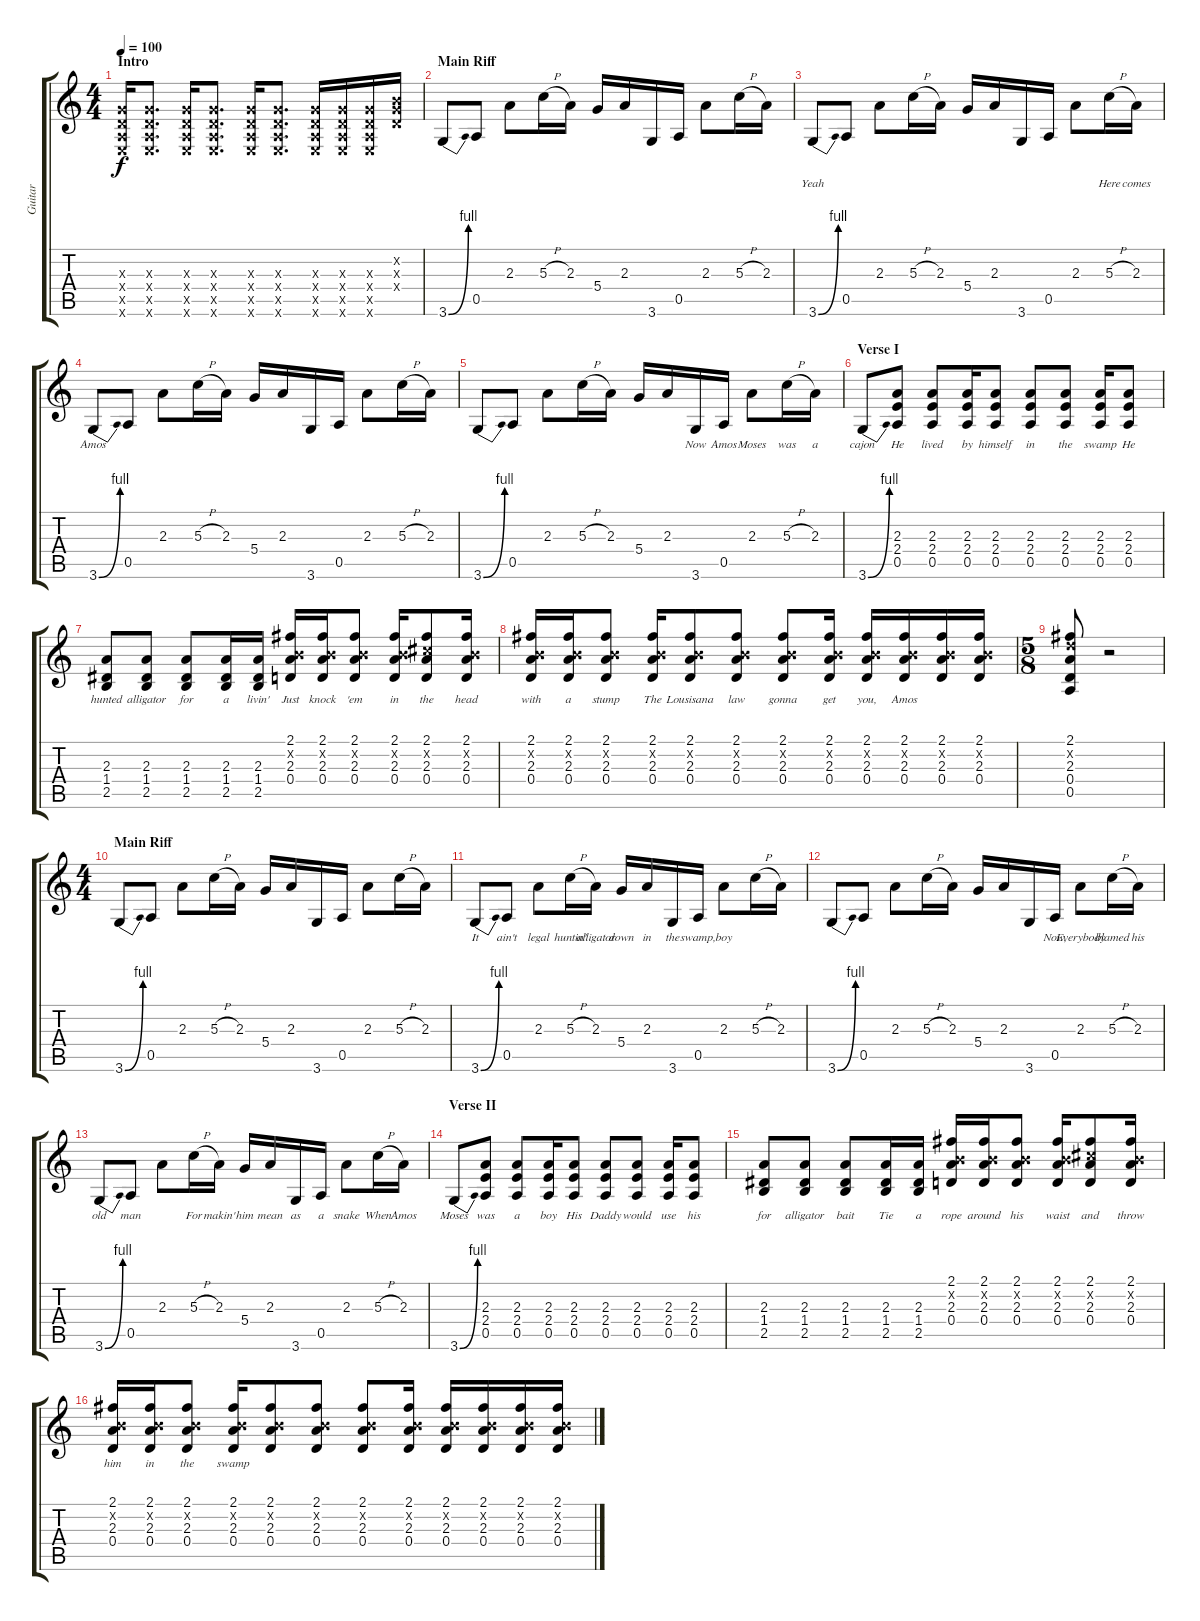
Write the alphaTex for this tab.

\track ("Guitar" "Guitar") {instrument overdrivenguitar}
\staff {score tabs}
\tuning (E4 B3 G3 D3 A2 E2) {hide}
\ts (4 4)
\section ("" "Intro")
\tempo 100
\clef g2
\ks c
(0.3{x} 0.4{x} 0.5{x} 0.6{x}).16{dy f instrument overdrivenguitar} (0.3{x} 0.4{x} 0.5{x} 0.6{x}).8{d} (0.3{x} 0.4{x} 0.5{x} 0.6{x}).16 (0.3{x} 0.4{x} 0.5{x} 0.6{x}).8{d} (0.3{x} 0.4{x} 0.5{x} 0.6{x}).16 (0.3{x} 0.4{x} 0.5{x} 0.6{x}).8{d} (0.3{x} 0.4{x} 0.5{x} 0.6{x}).16 (0.3{x} 0.4{x} 0.5{x} 0.6{x}).16 (0.3{x} 0.4{x} 0.5{x} 0.6{x}).16 (0.2{x} 0.3{x} 0.4{x}).16 |
\section ("" "Main Riff")
3.6{be (bend 0 0 60 4)}.8 0.5.8 2.3.8 5.3{h}.16 2.3.16 5.4.16 2.3.16 3.6.16 0.5.16 2.3.8 5.3{h}.16 2.3.16 |
3.6{be (bend 0 0 60 4)}.8{lyrics (0 "Yeah") lyrics (1 "") lyrics (2 "") lyrics (3 "") lyrics (4 "")} 0.5.8{lyrics (0 "") lyrics (1 "") lyrics (2 "") lyrics (3 "") lyrics (4 "")} 2.3.8{lyrics (0 "") lyrics (1 "") lyrics (2 "") lyrics (3 "") lyrics (4 "")} 5.3{h}.16{lyrics (0 "") lyrics (1 "") lyrics (2 "") lyrics (3 "") lyrics (4 "")} 2.3.16{lyrics (0 "") lyrics (1 "") lyrics (2 "") lyrics (3 "") lyrics (4 "")} 5.4.16{lyrics (0 "") lyrics (1 "") lyrics (2 "") lyrics (3 "") lyrics (4 "")} 2.3.16{lyrics (0 "") lyrics (1 "") lyrics (2 "") lyrics (3 "") lyrics (4 "")} 3.6.16{lyrics (0 "") lyrics (1 "") lyrics (2 "") lyrics (3 "") lyrics (4 "")} 0.5.16{lyrics (0 "") lyrics (1 "") lyrics (2 "") lyrics (3 "") lyrics (4 "")} 2.3.8{lyrics (0 "") lyrics (1 "") lyrics (2 "") lyrics (3 "") lyrics (4 "")} 5.3{h}.16{lyrics (0 "Here") lyrics (1 "") lyrics (2 "") lyrics (3 "") lyrics (4 "")} 2.3.16{lyrics (0 "comes") lyrics (1 "") lyrics (2 "") lyrics (3 "") lyrics (4 "")} |
3.6{be (bend 0 0 60 4)}.8{lyrics (0 "Amos") lyrics (1 "") lyrics (2 "") lyrics (3 "") lyrics (4 "")} 0.5.8{lyrics (0 "") lyrics (1 "") lyrics (2 "") lyrics (3 "") lyrics (4 "")} 2.3.8{lyrics (0 "") lyrics (1 "") lyrics (2 "") lyrics (3 "") lyrics (4 "")} 5.3{h}.16{lyrics (0 "") lyrics (1 "") lyrics (2 "") lyrics (3 "") lyrics (4 "")} 2.3.16{lyrics (0 "") lyrics (1 "") lyrics (2 "") lyrics (3 "") lyrics (4 "")} 5.4.16{lyrics (0 "") lyrics (1 "") lyrics (2 "") lyrics (3 "") lyrics (4 "")} 2.3.16{lyrics (0 "") lyrics (1 "") lyrics (2 "") lyrics (3 "") lyrics (4 "")} 3.6.16{lyrics (0 "") lyrics (1 "") lyrics (2 "") lyrics (3 "") lyrics (4 "")} 0.5.16{lyrics (0 "") lyrics (1 "") lyrics (2 "") lyrics (3 "") lyrics (4 "")} 2.3.8{lyrics (0 "") lyrics (1 "") lyrics (2 "") lyrics (3 "") lyrics (4 "")} 5.3{h}.16{lyrics (0 "") lyrics (1 "") lyrics (2 "") lyrics (3 "") lyrics (4 "")} 2.3.16{lyrics (0 "") lyrics (1 "") lyrics (2 "") lyrics (3 "") lyrics (4 "")} |
3.6{be (bend 0 0 60 4)}.8{lyrics (0 "") lyrics (1 "") lyrics (2 "") lyrics (3 "") lyrics (4 "")} 0.5.8{lyrics (0 "") lyrics (1 "") lyrics (2 "") lyrics (3 "") lyrics (4 "")} 2.3.8{lyrics (0 "") lyrics (1 "") lyrics (2 "") lyrics (3 "") lyrics (4 "")} 5.3{h}.16{lyrics (0 "") lyrics (1 "") lyrics (2 "") lyrics (3 "") lyrics (4 "")} 2.3.16{lyrics (0 "") lyrics (1 "") lyrics (2 "") lyrics (3 "") lyrics (4 "")} 5.4.16{lyrics (0 "") lyrics (1 "") lyrics (2 "") lyrics (3 "") lyrics (4 "")} 2.3.16{lyrics (0 "") lyrics (1 "") lyrics (2 "") lyrics (3 "") lyrics (4 "")} 3.6.16{lyrics (0 "Now") lyrics (1 "") lyrics (2 "") lyrics (3 "") lyrics (4 "")} 0.5.16{lyrics (0 "Amos") lyrics (1 "") lyrics (2 "") lyrics (3 "") lyrics (4 "")} 2.3.8{lyrics (0 "Moses") lyrics (1 "") lyrics (2 "") lyrics (3 "") lyrics (4 "")} 5.3{h}.16{lyrics (0 "was") lyrics (1 "") lyrics (2 "") lyrics (3 "") lyrics (4 "")} 2.3.16{lyrics (0 "a") lyrics (1 "") lyrics (2 "") lyrics (3 "") lyrics (4 "")} |
\section ("" "Verse I")
3.6{be (bend 0 0 60 4)}.8{lyrics (0 "cajon") lyrics (1 "") lyrics (2 "") lyrics (3 "") lyrics (4 "")} (2.3 2.4 0.5).8{lyrics (0 "He") lyrics (1 "") lyrics (2 "") lyrics (3 "") lyrics (4 "")} (2.3 2.4 0.5).8{lyrics (0 "lived") lyrics (1 "") lyrics (2 "") lyrics (3 "") lyrics (4 "")} (2.3 2.4 0.5).16{lyrics (0 "by") lyrics (1 "") lyrics (2 "") lyrics (3 "") lyrics (4 "")} (2.3 2.4 0.5).8{lyrics (0 "himself") lyrics (1 "") lyrics (2 "") lyrics (3 "") lyrics (4 "")} (2.3 2.4 0.5).8{lyrics (0 "in") lyrics (1 "") lyrics (2 "") lyrics (3 "") lyrics (4 "")} (2.3 2.4 0.5).8{lyrics (0 "the") lyrics (1 "") lyrics (2 "") lyrics (3 "") lyrics (4 "")} (2.3 2.4 0.5).16{lyrics (0 "swamp") lyrics (1 "") lyrics (2 "") lyrics (3 "") lyrics (4 "")} (2.3 2.4 0.5).8{lyrics (0 "He") lyrics (1 "") lyrics (2 "") lyrics (3 "") lyrics (4 "")} |
(2.3 1.4 2.5).8{lyrics (0 "hunted") lyrics (1 "") lyrics (2 "") lyrics (3 "") lyrics (4 "")} (2.3 1.4 2.5).8{lyrics (0 "alligator") lyrics (1 "") lyrics (2 "") lyrics (3 "") lyrics (4 "")} (2.3 1.4 2.5).8{lyrics (0 "for") lyrics (1 "") lyrics (2 "") lyrics (3 "") lyrics (4 "")} (2.3 1.4 2.5).16{lyrics (0 "a") lyrics (1 "") lyrics (2 "") lyrics (3 "") lyrics (4 "")} (2.3 1.4 2.5).16{lyrics (0 "livin'") lyrics (1 "") lyrics (2 "") lyrics (3 "") lyrics (4 "")} (2.1 0.2{x} 2.3 0.4).16{lyrics (0 "Just") lyrics (1 "") lyrics (2 "") lyrics (3 "") lyrics (4 "")} (2.1 0.2{x} 2.3 0.4).16{lyrics (0 "knock") lyrics (1 "") lyrics (2 "") lyrics (3 "") lyrics (4 "")} (2.1 0.2{x} 2.3 0.4).8{lyrics (0 "'em") lyrics (1 "") lyrics (2 "") lyrics (3 "") lyrics (4 "")} (2.1 0.2{x} 2.3 0.4).16{lyrics (0 "in") lyrics (1 "") lyrics (2 "") lyrics (3 "") lyrics (4 "")} (2.1 2.2{x} 2.3 0.4).8{lyrics (0 "the") lyrics (1 "") lyrics (2 "") lyrics (3 "") lyrics (4 "")} (2.1 0.2{x} 2.3 0.4).16{lyrics (0 "head") lyrics (1 "") lyrics (2 "") lyrics (3 "") lyrics (4 "")} |
(2.1 0.2{x} 2.3 0.4).16{lyrics (0 "with") lyrics (1 "") lyrics (2 "") lyrics (3 "") lyrics (4 "")} (2.1 0.2{x} 2.3 0.4).16{lyrics (0 "a") lyrics (1 "") lyrics (2 "") lyrics (3 "") lyrics (4 "")} (2.1 0.2{x} 2.3 0.4).8{lyrics (0 "stump") lyrics (1 "") lyrics (2 "") lyrics (3 "") lyrics (4 "")} (2.1 0.2{x} 2.3 0.4).16{lyrics (0 "The") lyrics (1 "") lyrics (2 "") lyrics (3 "") lyrics (4 "")} (2.1 0.2{x} 2.3 0.4).8{lyrics (0 "Lousisana") lyrics (1 "") lyrics (2 "") lyrics (3 "") lyrics (4 "")} (2.1 0.2{x} 2.3 0.4).8{lyrics (0 "law") lyrics (1 "") lyrics (2 "") lyrics (3 "") lyrics (4 "")} (2.1 0.2{x} 2.3 0.4).8{lyrics (0 "gonna") lyrics (1 "") lyrics (2 "") lyrics (3 "") lyrics (4 "")} (2.1 0.2{x} 2.3 0.4).16{lyrics (0 "get") lyrics (1 "") lyrics (2 "") lyrics (3 "") lyrics (4 "")} (2.1 0.2{x} 2.3 0.4).16{lyrics (0 "you,") lyrics (1 "") lyrics (2 "") lyrics (3 "") lyrics (4 "")} (2.1 0.2{x} 2.3 0.4).16{lyrics (0 "Amos") lyrics (1 "") lyrics (2 "") lyrics (3 "") lyrics (4 "")} (2.1 0.2{x} 2.3 0.4).16{lyrics (0 "") lyrics (1 "") lyrics (2 "") lyrics (3 "") lyrics (4 "")} (2.1 0.2{x} 2.3 0.4).16{lyrics (0 "") lyrics (1 "") lyrics (2 "") lyrics (3 "") lyrics (4 "")} |
\ts (5 8)
(2.1 3.2{x} 2.3 0.4 0.5).8{lyrics (0 "") lyrics (1 "") lyrics (2 "") lyrics (3 "") lyrics (4 "")} r.2 |
\ts (4 4)
\section ("" "Main Riff")
3.6{be (bend 0 0 60 4)}.8{lyrics (0 "") lyrics (1 "") lyrics (2 "") lyrics (3 "") lyrics (4 "")} 0.5.8{lyrics (0 "") lyrics (1 "") lyrics (2 "") lyrics (3 "") lyrics (4 "")} 2.3.8{lyrics (0 "") lyrics (1 "") lyrics (2 "") lyrics (3 "") lyrics (4 "")} 5.3{h}.16{lyrics (0 "") lyrics (1 "") lyrics (2 "") lyrics (3 "") lyrics (4 "")} 2.3.16{lyrics (0 "") lyrics (1 "") lyrics (2 "") lyrics (3 "") lyrics (4 "")} 5.4.16{lyrics (0 "") lyrics (1 "") lyrics (2 "") lyrics (3 "") lyrics (4 "")} 2.3.16{lyrics (0 "") lyrics (1 "") lyrics (2 "") lyrics (3 "") lyrics (4 "")} 3.6.16{lyrics (0 "") lyrics (1 "") lyrics (2 "") lyrics (3 "") lyrics (4 "")} 0.5.16{lyrics (0 "") lyrics (1 "") lyrics (2 "") lyrics (3 "") lyrics (4 "")} 2.3.8{lyrics (0 "") lyrics (1 "") lyrics (2 "") lyrics (3 "") lyrics (4 "")} 5.3{h}.16{lyrics (0 "") lyrics (1 "") lyrics (2 "") lyrics (3 "") lyrics (4 "")} 2.3.16{lyrics (0 "") lyrics (1 "") lyrics (2 "") lyrics (3 "") lyrics (4 "")} |
3.6{be (bend 0 0 60 4)}.8{lyrics (0 "It") lyrics (1 "") lyrics (2 "") lyrics (3 "") lyrics (4 "")} 0.5.8{lyrics (0 "ain't") lyrics (1 "") lyrics (2 "") lyrics (3 "") lyrics (4 "")} 2.3.8{lyrics (0 "legal") lyrics (1 "") lyrics (2 "") lyrics (3 "") lyrics (4 "")} 5.3{h}.16{lyrics (0 "huntin'") lyrics (1 "") lyrics (2 "") lyrics (3 "") lyrics (4 "")} 2.3.16{lyrics (0 "alligator") lyrics (1 "") lyrics (2 "") lyrics (3 "") lyrics (4 "")} 5.4.16{lyrics (0 "down") lyrics (1 "") lyrics (2 "") lyrics (3 "") lyrics (4 "")} 2.3.16{lyrics (0 "in") lyrics (1 "") lyrics (2 "") lyrics (3 "") lyrics (4 "")} 3.6.16{lyrics (0 "the") lyrics (1 "") lyrics (2 "") lyrics (3 "") lyrics (4 "")} 0.5.16{lyrics (0 "swamp,") lyrics (1 "") lyrics (2 "") lyrics (3 "") lyrics (4 "")} 2.3.8{lyrics (0 "boy") lyrics (1 "") lyrics (2 "") lyrics (3 "") lyrics (4 "")} 5.3{h}.16{lyrics (0 "") lyrics (1 "") lyrics (2 "") lyrics (3 "") lyrics (4 "")} 2.3.16{lyrics (0 "") lyrics (1 "") lyrics (2 "") lyrics (3 "") lyrics (4 "")} |
3.6{be (bend 0 0 60 4)}.8{lyrics (0 "") lyrics (1 "") lyrics (2 "") lyrics (3 "") lyrics (4 "")} 0.5.8{lyrics (0 "") lyrics (1 "") lyrics (2 "") lyrics (3 "") lyrics (4 "")} 2.3.8{lyrics (0 "") lyrics (1 "") lyrics (2 "") lyrics (3 "") lyrics (4 "")} 5.3{h}.16{lyrics (0 "") lyrics (1 "") lyrics (2 "") lyrics (3 "") lyrics (4 "")} 2.3.16{lyrics (0 "") lyrics (1 "") lyrics (2 "") lyrics (3 "") lyrics (4 "")} 5.4.16{lyrics (0 "") lyrics (1 "") lyrics (2 "") lyrics (3 "") lyrics (4 "")} 2.3.16{lyrics (0 "") lyrics (1 "") lyrics (2 "") lyrics (3 "") lyrics (4 "")} 3.6.16{lyrics (0 "") lyrics (1 "") lyrics (2 "") lyrics (3 "") lyrics (4 "")} 0.5.16{lyrics (0 "Now,") lyrics (1 "") lyrics (2 "") lyrics (3 "") lyrics (4 "")} 2.3.8{lyrics (0 "Everybody") lyrics (1 "") lyrics (2 "") lyrics (3 "") lyrics (4 "")} 5.3{h}.16{lyrics (0 "blamed") lyrics (1 "") lyrics (2 "") lyrics (3 "") lyrics (4 "")} 2.3.16{lyrics (0 "his") lyrics (1 "") lyrics (2 "") lyrics (3 "") lyrics (4 "")} |
3.6{be (bend 0 0 60 4)}.8{lyrics (0 "old") lyrics (1 "") lyrics (2 "") lyrics (3 "") lyrics (4 "")} 0.5.8{lyrics (0 "man") lyrics (1 "") lyrics (2 "") lyrics (3 "") lyrics (4 "")} 2.3.8{lyrics (0 "") lyrics (1 "") lyrics (2 "") lyrics (3 "") lyrics (4 "")} 5.3{h}.16{lyrics (0 "For") lyrics (1 "") lyrics (2 "") lyrics (3 "") lyrics (4 "")} 2.3.16{lyrics (0 "makin'") lyrics (1 "") lyrics (2 "") lyrics (3 "") lyrics (4 "")} 5.4.16{lyrics (0 "him") lyrics (1 "") lyrics (2 "") lyrics (3 "") lyrics (4 "")} 2.3.16{lyrics (0 "mean") lyrics (1 "") lyrics (2 "") lyrics (3 "") lyrics (4 "")} 3.6.16{lyrics (0 "as") lyrics (1 "") lyrics (2 "") lyrics (3 "") lyrics (4 "")} 0.5.16{lyrics (0 "a") lyrics (1 "") lyrics (2 "") lyrics (3 "") lyrics (4 "")} 2.3.8{lyrics (0 "snake") lyrics (1 "") lyrics (2 "") lyrics (3 "") lyrics (4 "")} 5.3{h}.16{lyrics (0 "When") lyrics (1 "") lyrics (2 "") lyrics (3 "") lyrics (4 "")} 2.3.16{lyrics (0 "Amos") lyrics (1 "") lyrics (2 "") lyrics (3 "") lyrics (4 "")} |
\section ("" "Verse II")
3.6{be (bend 0 0 60 4)}.8{lyrics (0 "Moses") lyrics (1 "") lyrics (2 "") lyrics (3 "") lyrics (4 "")} (2.3 2.4 0.5).8{lyrics (0 "was") lyrics (1 "") lyrics (2 "") lyrics (3 "") lyrics (4 "")} (2.3 2.4 0.5).8{lyrics (0 "a") lyrics (1 "") lyrics (2 "") lyrics (3 "") lyrics (4 "")} (2.3 2.4 0.5).16{lyrics (0 "boy") lyrics (1 "") lyrics (2 "") lyrics (3 "") lyrics (4 "")} (2.3 2.4 0.5).8{lyrics (0 "His") lyrics (1 "") lyrics (2 "") lyrics (3 "") lyrics (4 "")} (2.3 2.4 0.5).8{lyrics (0 "Daddy") lyrics (1 "") lyrics (2 "") lyrics (3 "") lyrics (4 "")} (2.3 2.4 0.5).8{lyrics (0 "would") lyrics (1 "") lyrics (2 "") lyrics (3 "") lyrics (4 "")} (2.3 2.4 0.5).16{lyrics (0 "use") lyrics (1 "") lyrics (2 "") lyrics (3 "") lyrics (4 "")} (2.3 2.4 0.5).8{lyrics (0 "his") lyrics (1 "") lyrics (2 "") lyrics (3 "") lyrics (4 "")} |
(2.3 1.4 2.5).8{lyrics (0 "for") lyrics (1 "") lyrics (2 "") lyrics (3 "") lyrics (4 "")} (2.3 1.4 2.5).8{lyrics (0 "alligator") lyrics (1 "") lyrics (2 "") lyrics (3 "") lyrics (4 "")} (2.3 1.4 2.5).8{lyrics (0 "bait") lyrics (1 "") lyrics (2 "") lyrics (3 "") lyrics (4 "")} (2.3 1.4 2.5).16{lyrics (0 "Tie") lyrics (1 "") lyrics (2 "") lyrics (3 "") lyrics (4 "")} (2.3 1.4 2.5).16{lyrics (0 "a") lyrics (1 "") lyrics (2 "") lyrics (3 "") lyrics (4 "")} (2.1 0.2{x} 2.3 0.4).16{lyrics (0 "rope") lyrics (1 "") lyrics (2 "") lyrics (3 "") lyrics (4 "")} (2.1 0.2{x} 2.3 0.4).16{lyrics (0 "around") lyrics (1 "") lyrics (2 "") lyrics (3 "") lyrics (4 "")} (2.1 0.2{x} 2.3 0.4).8{lyrics (0 "his") lyrics (1 "") lyrics (2 "") lyrics (3 "") lyrics (4 "")} (2.1 0.2{x} 2.3 0.4).16{lyrics (0 "waist") lyrics (1 "") lyrics (2 "") lyrics (3 "") lyrics (4 "")} (2.1 2.2{x} 2.3 0.4).8{lyrics (0 "and") lyrics (1 "") lyrics (2 "") lyrics (3 "") lyrics (4 "")} (2.1 0.2{x} 2.3 0.4).16{lyrics (0 "throw") lyrics (1 "") lyrics (2 "") lyrics (3 "") lyrics (4 "")} |
(2.1 0.2{x} 2.3 0.4).16{lyrics (0 "him") lyrics (1 "") lyrics (2 "") lyrics (3 "") lyrics (4 "")} (2.1 0.2{x} 2.3 0.4).16{lyrics (0 "in") lyrics (1 "") lyrics (2 "") lyrics (3 "") lyrics (4 "")} (2.1 0.2{x} 2.3 0.4).8{lyrics (0 "the") lyrics (1 "") lyrics (2 "") lyrics (3 "") lyrics (4 "")} (2.1 0.2{x} 2.3 0.4).16{lyrics (0 "swamp") lyrics (1 "") lyrics (2 "") lyrics (3 "") lyrics (4 "")} (2.1 0.2{x} 2.3 0.4).8{lyrics (0 "") lyrics (1 "") lyrics (2 "") lyrics (3 "") lyrics (4 "")} (2.1 0.2{x} 2.3 0.4).8{lyrics (0 "") lyrics (1 "") lyrics (2 "") lyrics (3 "") lyrics (4 "")} (2.1 0.2{x} 2.3 0.4).8{lyrics (0 "") lyrics (1 "") lyrics (2 "") lyrics (3 "") lyrics (4 "")} (2.1 0.2{x} 2.3 0.4).16{lyrics (0 "") lyrics (1 "") lyrics (2 "") lyrics (3 "") lyrics (4 "")} (2.1 0.2{x} 2.3 0.4).16{lyrics (0 "") lyrics (1 "") lyrics (2 "") lyrics (3 "") lyrics (4 "")} (2.1 0.2{x} 2.3 0.4).16{lyrics (0 "") lyrics (1 "") lyrics (2 "") lyrics (3 "") lyrics (4 "")} (2.1 0.2{x} 2.3 0.4).16{lyrics (0 "") lyrics (1 "") lyrics (2 "") lyrics (3 "") lyrics (4 "")} (2.1 0.2{x} 2.3 0.4).16{lyrics (0 "") lyrics (1 "") lyrics (2 "") lyrics (3 "") lyrics (4 "")}
